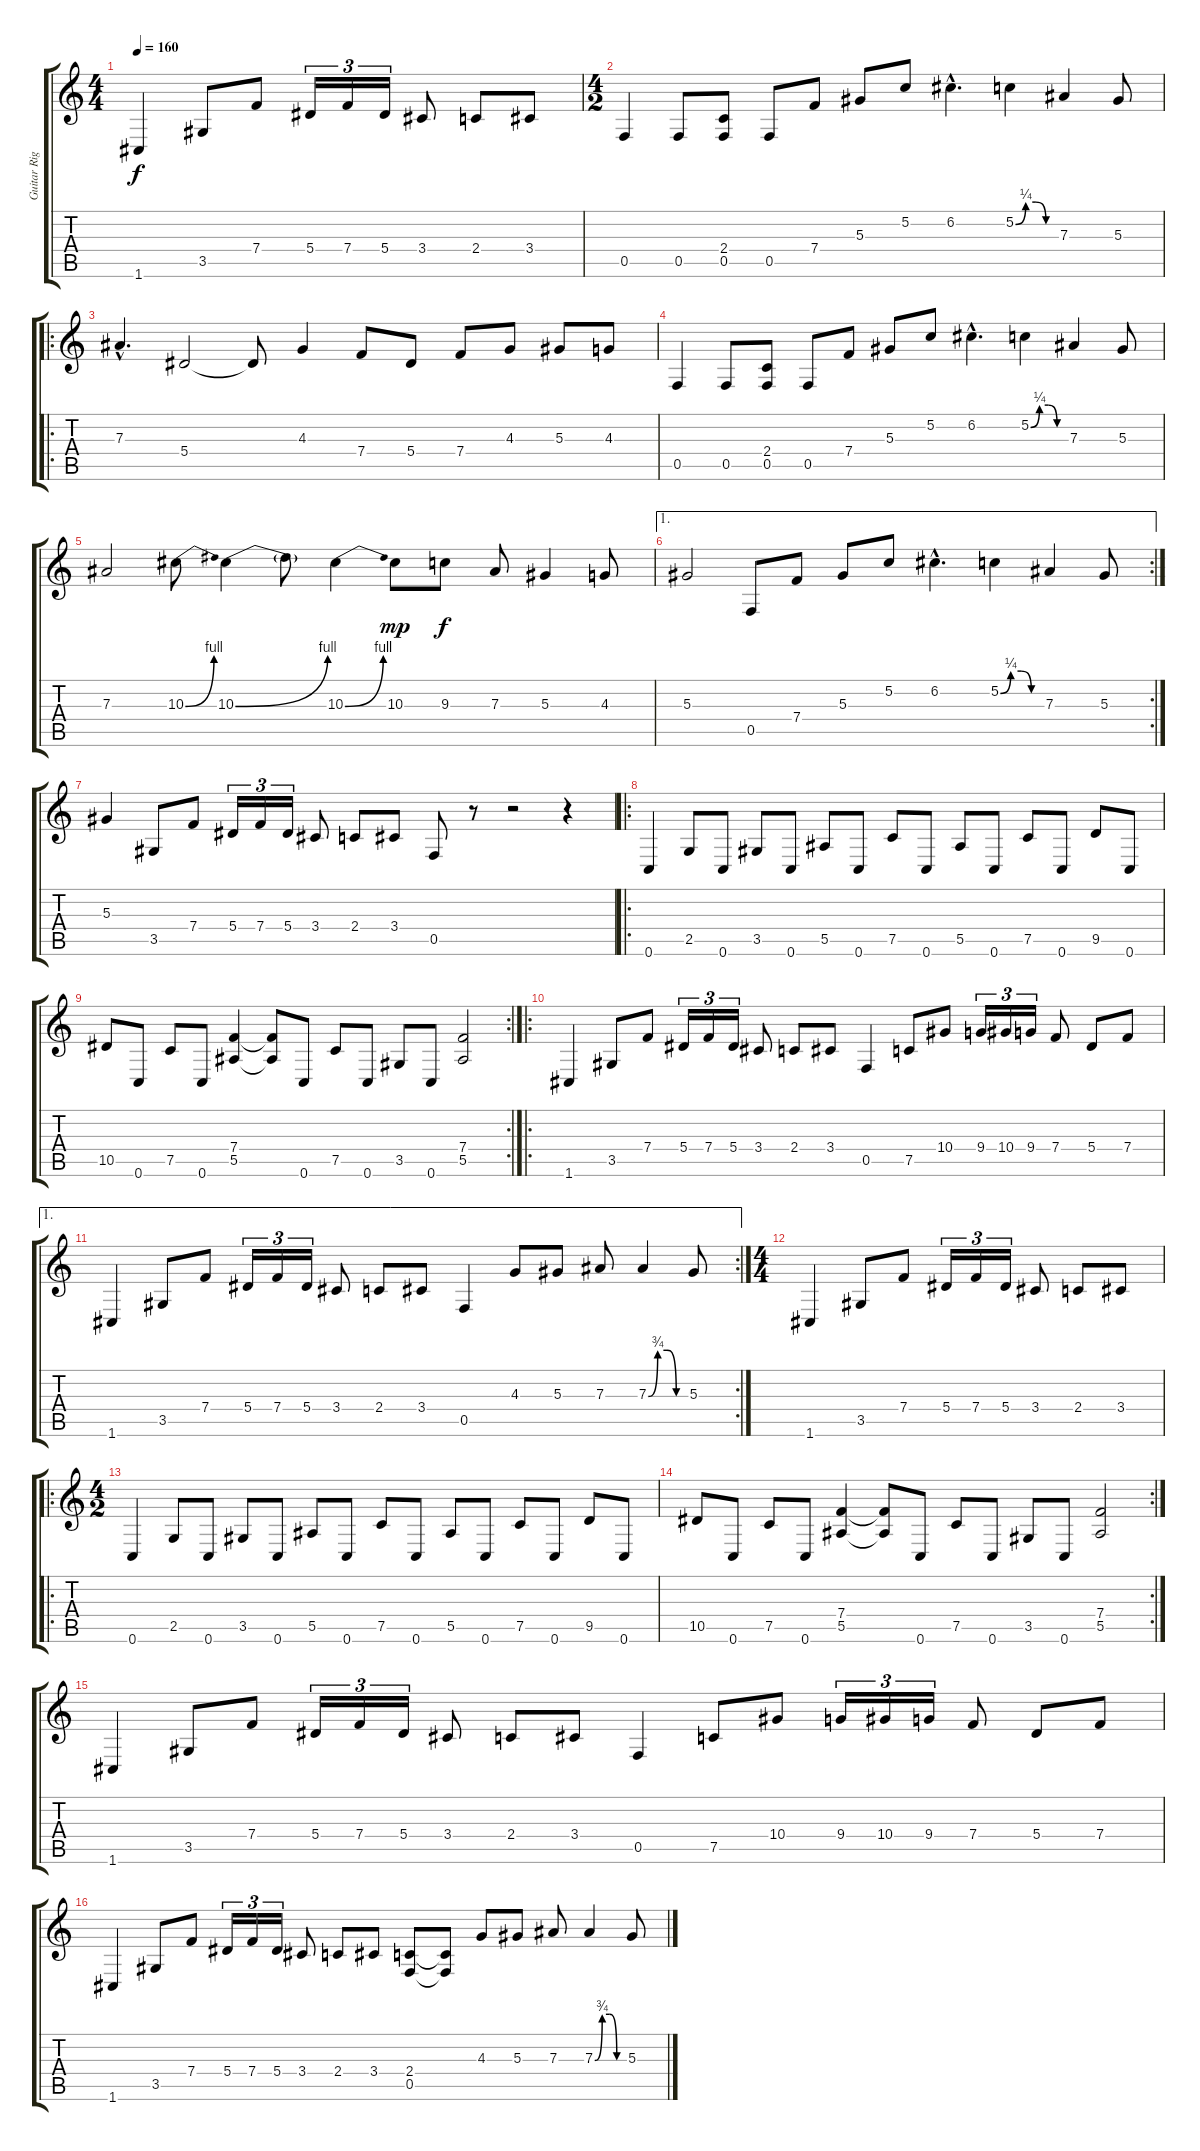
\track ("Guitar Right" "Guitar Rig") {instrument overdrivenguitar}
\staff {score tabs}
\tuning (C4 G3 Eb3 Bb2 F2 C2) {hide}
\ts (4 4)
\tempo 160
\clef g2
\ks c
1.6.4{dy f instrument overdrivenguitar} 3.5.8 7.4.8 5.4.16{tu (3 2)} 7.4.16{tu (3 2)} 5.4.16{tu (3 2)} 3.4.8 2.4.8 3.4.8 |
\ts (4 2)
0.5.4 0.5.8 (2.4 0.5).8 0.5.8 7.4.8 5.3.8 5.2.8 6.2{hac}.4{d} 5.2{be (custom 0 0 15 1 30 1 45 0 60 0)}.4 7.3.4 5.3.8 |
\ro
7.3{hac}.4{d} 5.4.2 5.4{t}.8 4.3.4 7.4.8 5.4.8 7.4.8 4.3.8 5.3.8 4.3.8 |
0.5.4 0.5.8 (2.4 0.5).8 0.5.8 7.4.8 5.3.8 5.2.8 6.2{hac}.4{d} 5.2{be (custom 0 0 15 1 30 1 45 0 60 0)}.4 7.3.4 5.3.8 |
7.3.2 10.3{be (bend 0 0 60 4)}.8 10.3{be (bend 0 0 60 4)}.4 10.3{t}.8 10.3{be (bend 0 0 60 4)}.4 10.3.8{dy mp} 9.3.8{dy f} 7.3.8 5.3.4 4.3.8 |
\ae 1
\rc 2
5.3.2 0.5.8 7.4.8 5.3.8 5.2.8 6.2{hac}.4{d} 5.2{be (custom 0 0 15 1 30 1 45 0 60 0)}.4 7.3.4 5.3.8 |
5.3.4 3.5.8 7.4.8 5.4.16{tu (3 2)} 7.4.16{tu (3 2)} 5.4.16{tu (3 2)} 3.4.8 2.4.8 3.4.8 0.5.8 r.8 r.2 r.4 |
\ro
0.6.4 2.5.8 0.6.8 3.5.8 0.6.8 5.5.8 0.6.8 7.5.8 0.6.8 5.5.8 0.6.8 7.5.8 0.6.8 9.5.8 0.6.8 |
\rc 2
10.5.8 0.6.8 7.5.8 0.6.8 (7.4 5.5).4 (7.4{t} 5.5{t}).8 0.6.8 7.5.8 0.6.8 3.5.8 0.6.8 (7.4 5.5).2 |
\ro
1.6.4 3.5.8 7.4.8 5.4.16{tu (3 2)} 7.4.16{tu (3 2)} 5.4.16{tu (3 2)} 3.4.8 2.4.8 3.4.8 0.5.4 7.5.8 10.4.8 9.4.16{tu (3 2)} 10.4.16{tu (3 2)} 9.4.16{tu (3 2)} 7.4.8 5.4.8 7.4.8 |
\ae 1
\rc 2
1.6.4 3.5.8 7.4.8 5.4.16{tu (3 2)} 7.4.16{tu (3 2)} 5.4.16{tu (3 2)} 3.4.8 2.4.8 3.4.8 0.5.4 4.3.8 5.3.8 7.3.8 7.3{be (custom 0 0 15 3 30 3 45 0 60 0)}.4 5.3.8 |
\ts (4 4)
1.6.4 3.5.8 7.4.8 5.4.16{tu (3 2)} 7.4.16{tu (3 2)} 5.4.16{tu (3 2)} 3.4.8 2.4.8 3.4.8 |
\ro
\ts (4 2)
0.6.4 2.5.8 0.6.8 3.5.8 0.6.8 5.5.8 0.6.8 7.5.8 0.6.8 5.5.8 0.6.8 7.5.8 0.6.8 9.5.8 0.6.8 |
\rc 2
10.5.8 0.6.8 7.5.8 0.6.8 (7.4 5.5).4 (7.4{t} 5.5{t}).8 0.6.8 7.5.8 0.6.8 3.5.8 0.6.8 (7.4 5.5).2 |
1.6.4 3.5.8 7.4.8 5.4.16{tu (3 2)} 7.4.16{tu (3 2)} 5.4.16{tu (3 2)} 3.4.8 2.4.8 3.4.8 0.5.4 7.5.8 10.4.8 9.4.16{tu (3 2)} 10.4.16{tu (3 2)} 9.4.16{tu (3 2)} 7.4.8 5.4.8 7.4.8 |
1.6.4 3.5.8 7.4.8 5.4.16{tu (3 2)} 7.4.16{tu (3 2)} 5.4.16{tu (3 2)} 3.4.8 2.4.8 3.4.8 (2.4 0.5).8 (2.4{t} 0.5{t}).8 4.3.8 5.3.8 7.3.8 7.3{be (custom 0 0 15 3 30 3 45 0 60 0)}.4 5.3.8
